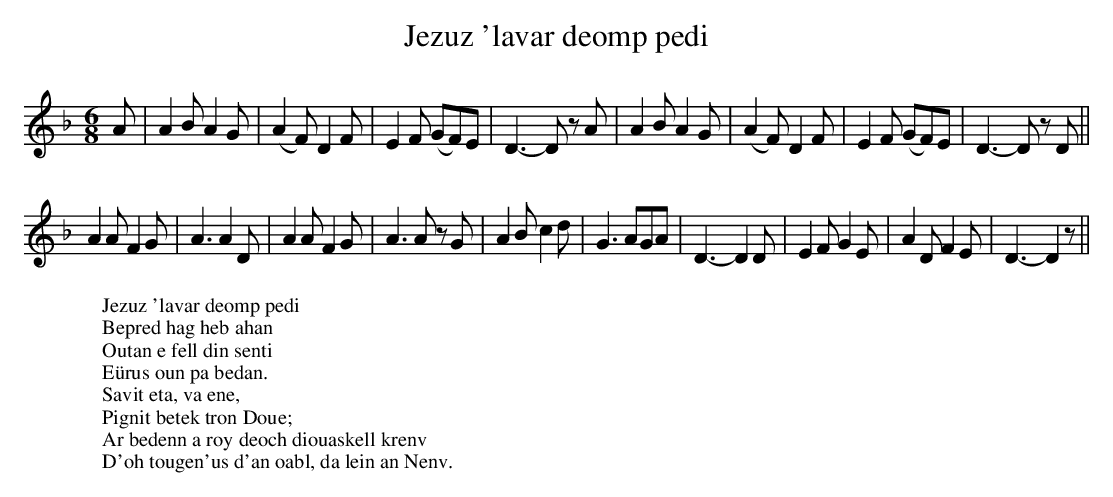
X:1
T:Jezuz 'lavar deomp pedi
M:6/8
L:1/8
W:Jezuz 'lavar deomp pedi
W:Bepred hag heb ahan
W:Outan e fell din senti
W:Eürus oun pa bedan.
W:Savit eta, va ene,
W:Pignit betek tron Doue;
W:Ar bedenn a roy deoch diouaskell krenv
W:D'oh tougen'us d'an oabl, da lein an Nenv.
K:F
A|A2B A2G|(A2F) D2F|E2F (GF)E|D3-Dz A|A2B A2G|(A2F) D2F|E2F (GF)E|D3-Dz D||
A2A F2G|A3 A2D|A2A F2G|A3 Az G|A2B c2d|G3AGA|D3-D2D|E2F G2E|A2D F2E|D3-D2z||
